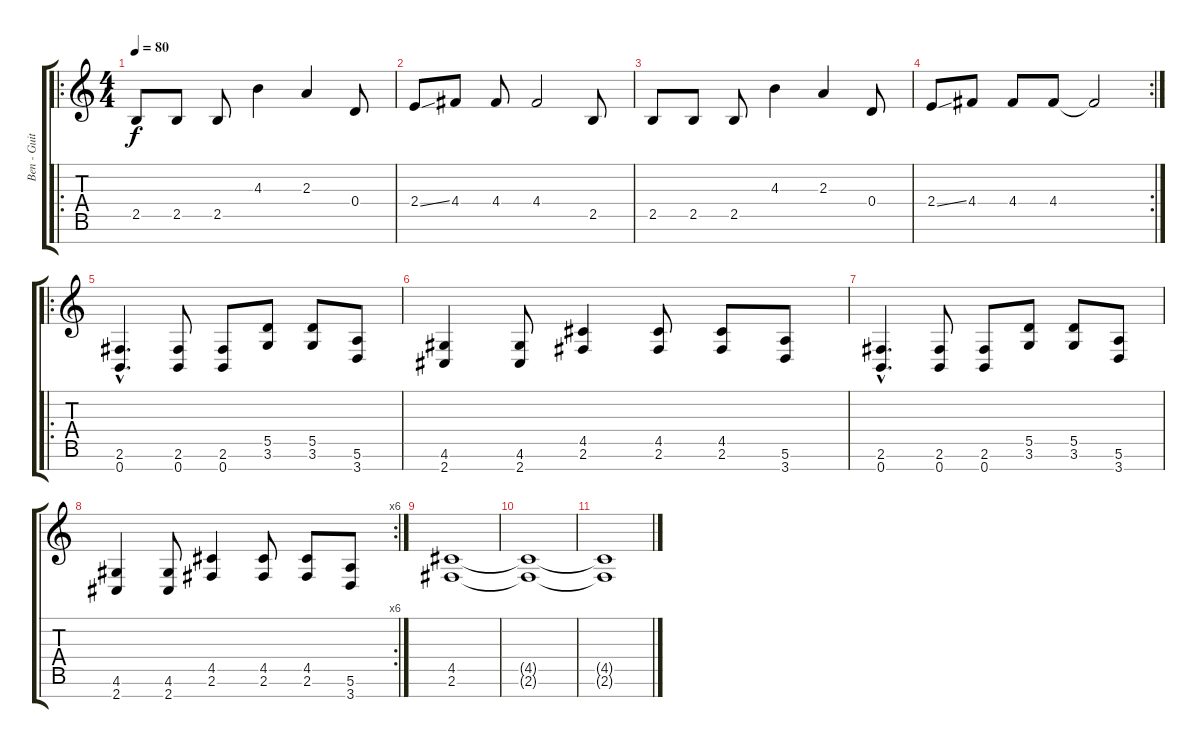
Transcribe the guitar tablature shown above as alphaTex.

\track ("Ben - Guitare 2 + effets" "Ben - Guit") {instrument overdrivenguitar}
\staff {score tabs}
\tuning (E4 B3 G3 D3 A2 E2 B1) {hide}
\ro
\ts (4 4)
\tempo 80
\clef g2
\ks c
2.5.8{dy f} 2.5.8 2.5.8 4.3.4 2.3.4 0.4.8 |
2.4{ss}.8 4.4.8 4.4.8 4.4.2 2.5.8 |
2.5.8 2.5.8 2.5.8 4.3.4 2.3.4 0.4.8 |
\rc 2
2.4{ss}.8 4.4.8 4.4.8 4.4.8 4.4{t}.2 |
\ro
(2.6{hac} 0.7{hac}).4{d} (2.6 0.7).8 (2.6 0.7).8 (5.5 3.6).8 (5.5 3.6).8 (5.6 3.7).8 |
(4.6 2.7).4 (4.6 2.7).8 (4.5 2.6).4 (4.5 2.6).8 (4.5 2.6).8 (5.6 3.7).8 |
(2.6{hac} 0.7{hac}).4{d} (2.6 0.7).8 (2.6 0.7).8 (5.5 3.6).8 (5.5 3.6).8 (5.6 3.7).8 |
\rc 6
(4.6 2.7).4 (4.6 2.7).8 (4.5 2.6).4 (4.5 2.6).8 (4.5 2.6).8 (5.6 3.7).8 |
(4.5 2.6).1 |
(4.5{t} 2.6{t}).1 |
(4.5{t} 2.6{t}).1
